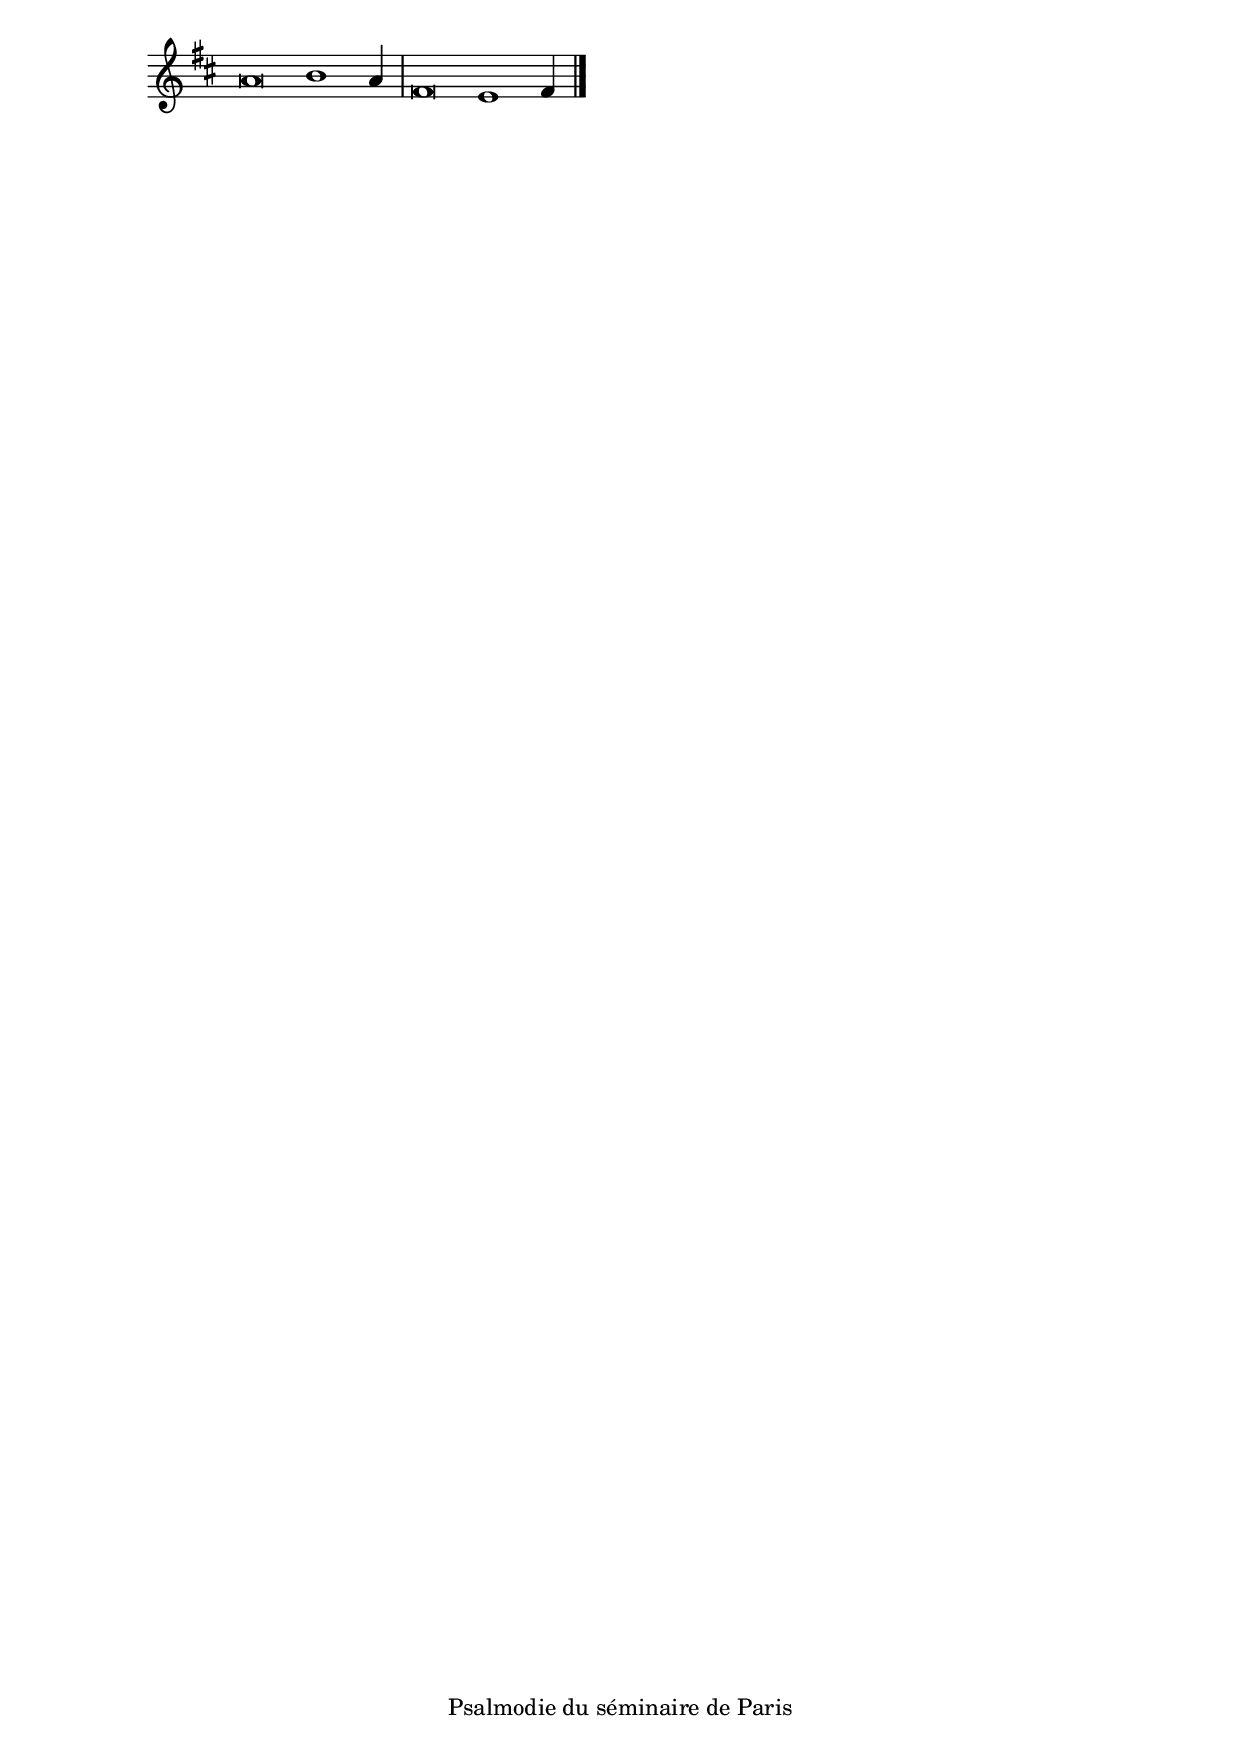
\version "2.20.0"
\language "italiano"

stemOff = \hide Staff.Stem
stemOn  = \undo \stemOff

\header {
  %title = "Psaume 64"
  %tagline = ##f
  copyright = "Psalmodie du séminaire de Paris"
}

\score {
  \new Staff \with { \remove "Time_signature_engraver" }
  \relative
  {
    \key re \major
    \cadenzaOn
    \stemOff la'\breve si1 \stemOn la4
    \bar "|"
    \stemOff fad\breve mi1 \stemOn fad4
    \bar "|."
  }
}